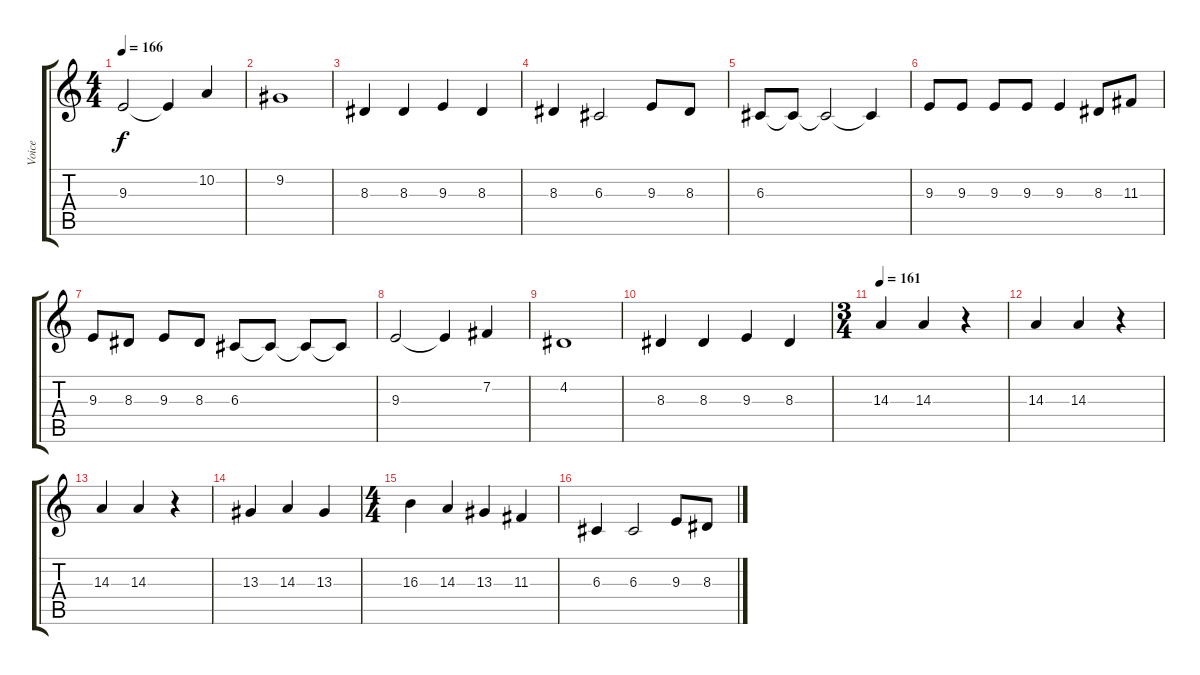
\track ("Voice" "Voice") {instrument violin}
\staff {score tabs}
\tuning (E4 B3 G3 D3 A2 E2) {hide}
\ts (4 4)
\tempo 166
\clef g2
\ks c
9.3.2{dy f} 9.3{t}.4 10.2.4 |
9.2.1 |
8.3.4 8.3.4 9.3.4 8.3.4 |
8.3.4 6.3.2 9.3.8 8.3.8 |
6.3.8 6.3{t}.8 6.3{t}.2 6.3{t}.4 |
9.3.8 9.3.8 9.3.8 9.3.8 9.3.4 8.3.8 11.3.8 |
9.3.8 8.3.8 9.3.8 8.3.8 6.3.8 6.3{t}.8 6.3{t}.8 6.3{t}.8 |
9.3.2 9.3{t}.4 7.2.4 |
4.2.1 |
8.3.4 8.3.4 9.3.4 8.3.4 |
\ts (3 4)
\tempo 161
14.3.4 14.3.4 r.4 |
14.3.4 14.3.4 r.4 |
14.3.4 14.3.4 r.4 |
13.3.4 14.3.4 13.3.4 |
\ts (4 4)
16.3.4 14.3.4 13.3.4 11.3.4 |
6.3.4 6.3.2 9.3.8 8.3.8
